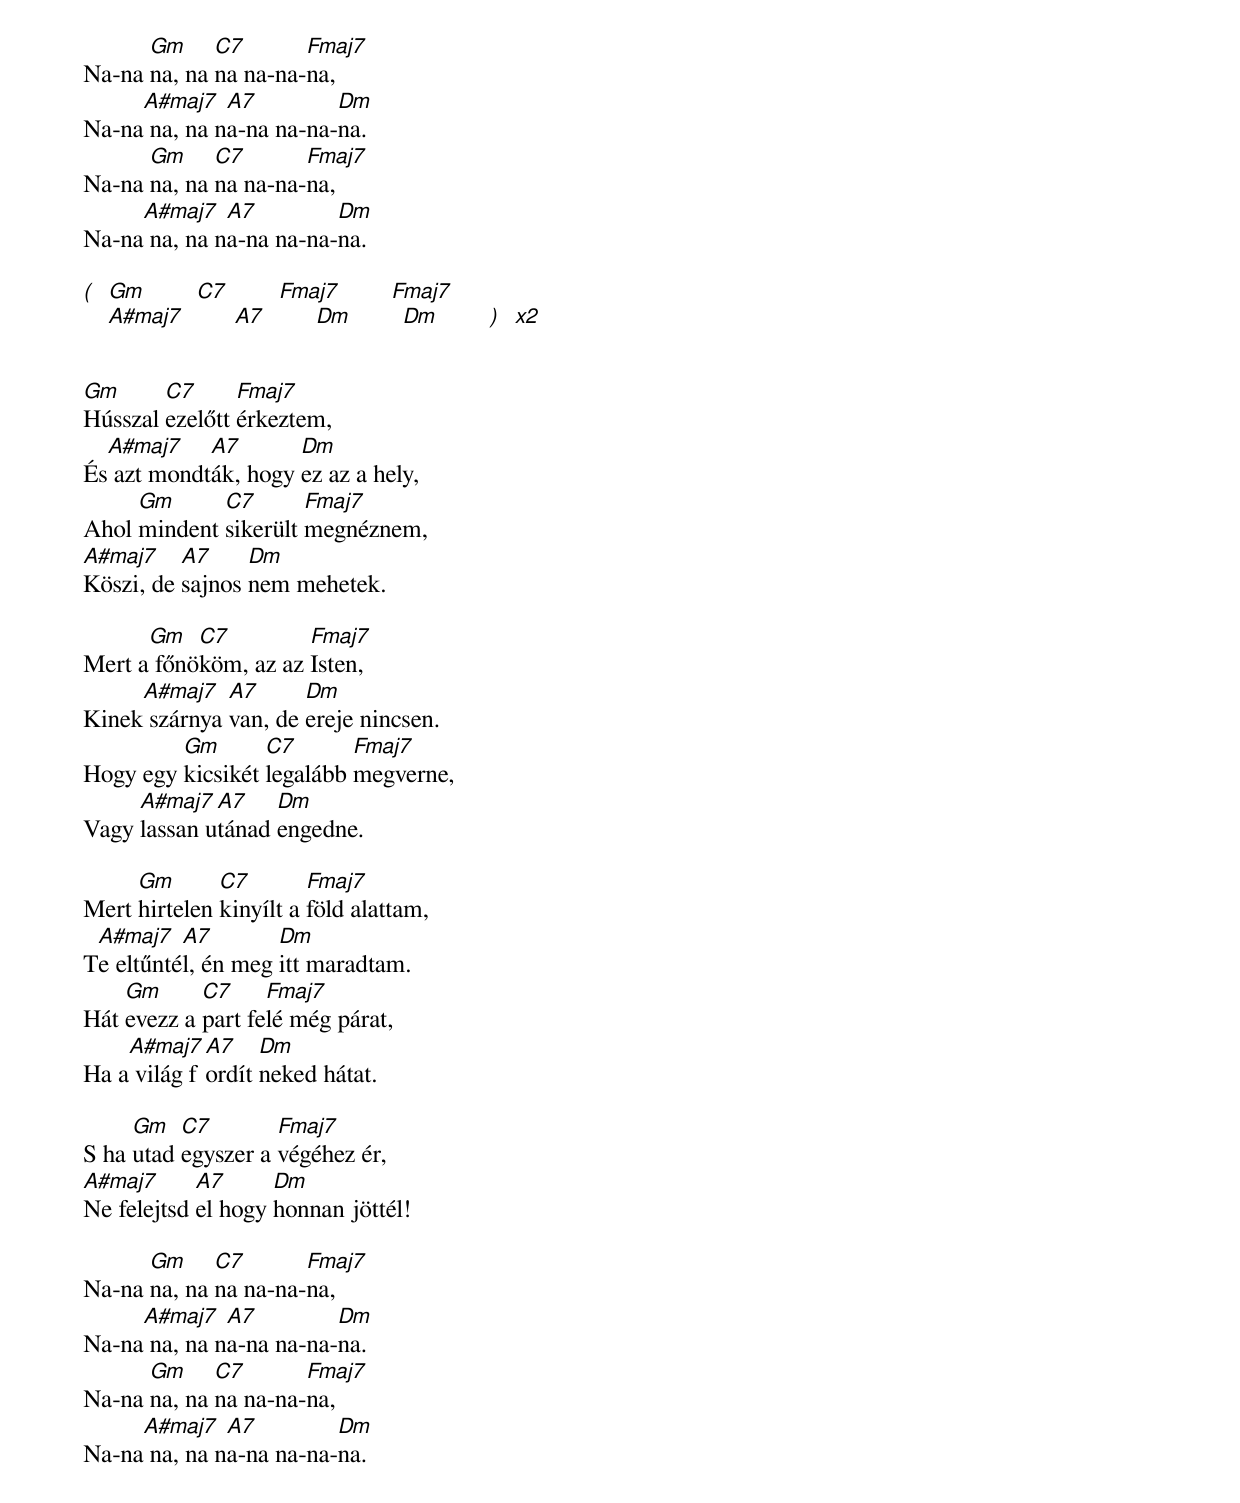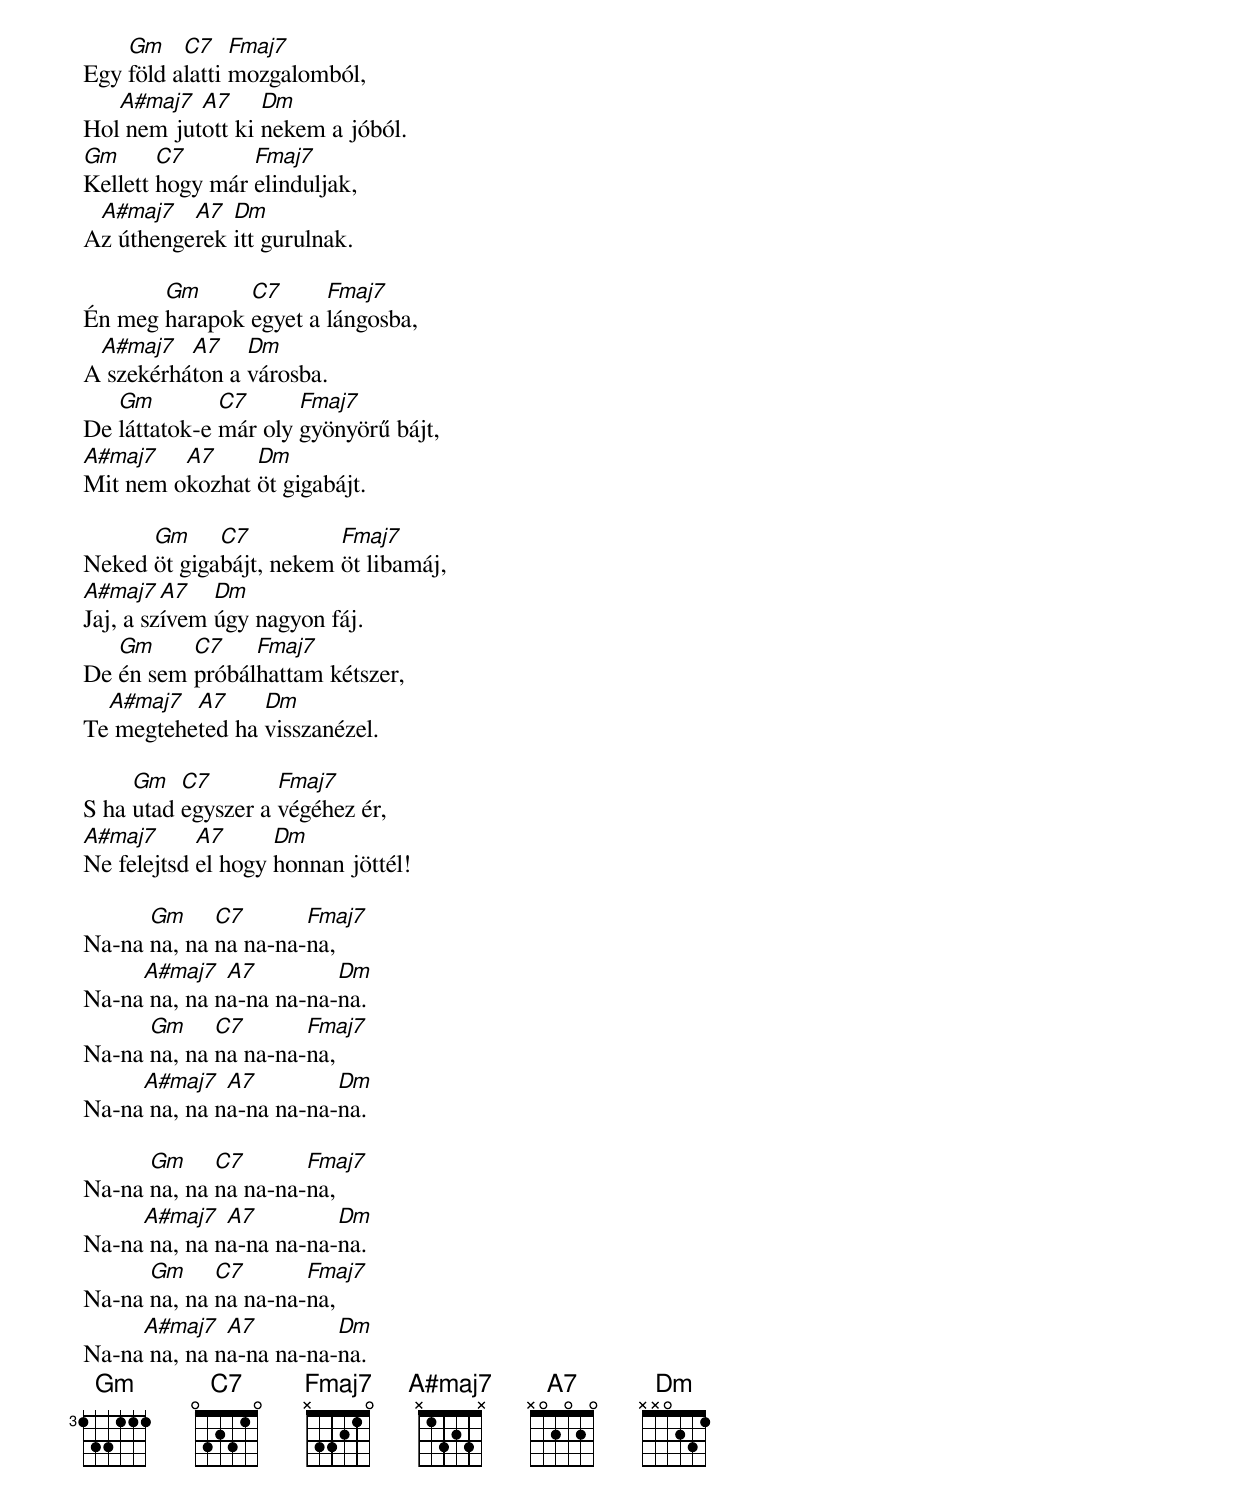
{C}
Na-na [Gm]na, na [C7]na na-na-[Fmaj7]na,
Na-na[A#maj7] na, na n[A7]a-na na-na-[Dm]na.
Na-na [Gm]na, na [C7]na na-na-[Fmaj7]na,
Na-na[A#maj7] na, na n[A7]a-na na-na-[Dm]na.

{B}
[(]  [Gm]        [C7]        [Fmaj7]        [Fmaj7]
    [A#maj7]        [A7]        [Dm]        [Dm]        [)]  [x2]


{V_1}
[Gm]Hússzal [C7]ezelőtt [Fmaj7]érkeztem,
És[A#maj7] azt mondt[A7]ák, hogy [Dm]ez az a hely,
Ahol [Gm]mindent [C7]sikerült [Fmaj7]megnéznem,
[A#maj7]Köszi, de [A7]sajnos [Dm]nem mehetek.

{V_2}
Mert a[Gm] főnö[C7]köm, az az [Fmaj7]Isten,
Kinek[A#maj7] szárnya [A7]van, de [Dm]ereje nincsen.
Hogy egy [Gm]kicsikét [C7]legalább [Fmaj7]megverne,
Vagy [A#maj7]lassan u[A7]tánad [Dm]engedne.

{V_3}
Mert [Gm]hirtelen [C7]kinyílt a [Fmaj7]föld alattam,
T[A#maj7]e eltűnté[A7]l, én meg [Dm]itt maradtam.
Hát [Gm]evezz a [C7]part fe[Fmaj7]lé még párat,
Ha a[A#maj7] világ f[A7]ordít [Dm]neked hátat.

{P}
S ha [Gm]utad [C7]egyszer a [Fmaj7]végéhez ér,
[A#maj7]Ne felejtsd [A7]el hogy [Dm]honnan jöttél!

{C}
Na-na [Gm]na, na [C7]na na-na-[Fmaj7]na,
Na-na[A#maj7] na, na n[A7]a-na na-na-[Dm]na.
Na-na [Gm]na, na [C7]na na-na-[Fmaj7]na,
Na-na[A#maj7] na, na n[A7]a-na na-na-[Dm]na.

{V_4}
Egy [Gm]föld a[C7]latti [Fmaj7]mozgalomból,
Hol[A#maj7] nem jut[A7]ott ki [Dm]nekem a jóból.
[Gm]Kellett [C7]hogy már [Fmaj7]elinduljak,
A[A#maj7]z úthenge[A7]rek [Dm]itt gurulnak.

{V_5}
Én meg [Gm]harapok [C7]egyet a [Fmaj7]lángosba,
A[A#maj7] szekérhá[A7]ton a [Dm]városba.
De [Gm]láttatok-e [C7]már oly [Fmaj7]gyönyörű bájt,
[A#maj7]Mit nem o[A7]kozhat [Dm]öt gigabájt.

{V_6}
Neked [Gm]öt giga[C7]bájt, nekem [Fmaj7]öt libamáj,
[A#maj7]Jaj, a sz[A7]ívem [Dm]úgy nagyon fáj.
De [Gm]én sem [C7]próbál[Fmaj7]hattam kétszer,
Te[A#maj7] megtehe[A7]ted ha [Dm]visszanézel.

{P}
S ha [Gm]utad [C7]egyszer a [Fmaj7]végéhez ér,
[A#maj7]Ne felejtsd [A7]el hogy [Dm]honnan jöttél!

{C}
Na-na [Gm]na, na [C7]na na-na-[Fmaj7]na,
Na-na[A#maj7] na, na n[A7]a-na na-na-[Dm]na.
Na-na [Gm]na, na [C7]na na-na-[Fmaj7]na,
Na-na[A#maj7] na, na n[A7]a-na na-na-[Dm]na.

{C}
Na-na [Gm]na, na [C7]na na-na-[Fmaj7]na,
Na-na[A#maj7] na, na n[A7]a-na na-na-[Dm]na.
Na-na [Gm]na, na [C7]na na-na-[Fmaj7]na,
Na-na[A#maj7] na, na n[A7]a-na na-na-[Dm]na.
